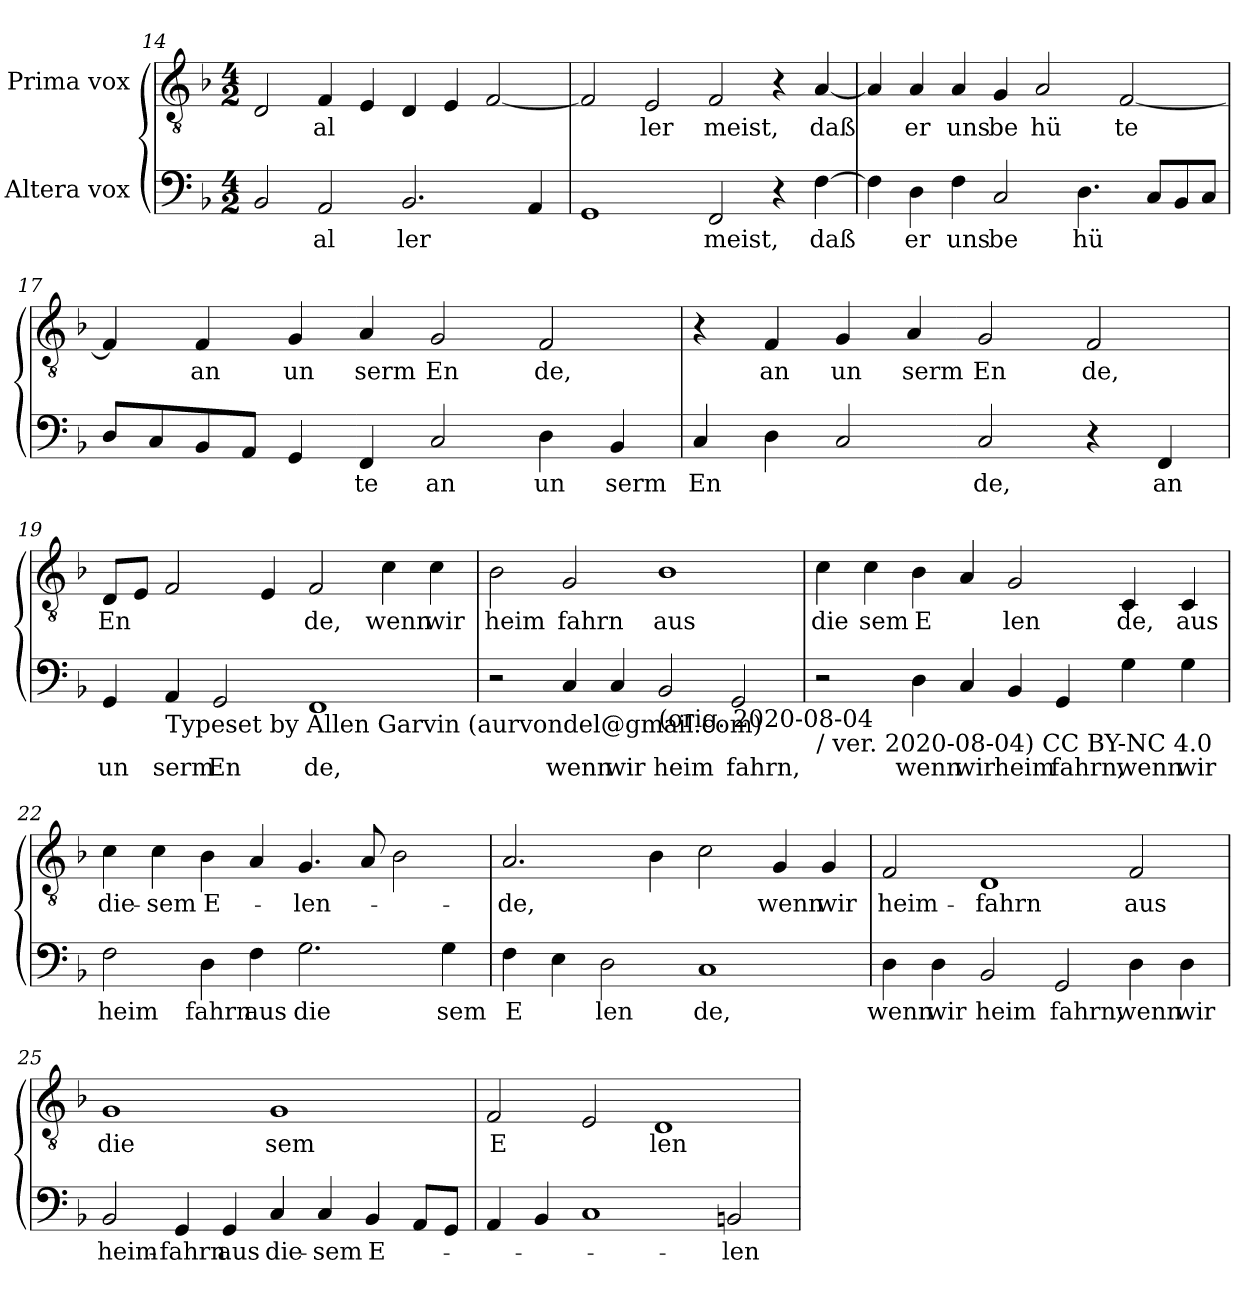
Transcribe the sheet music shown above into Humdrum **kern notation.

**kern	**text	**kern	**text
*part2	*part2	*part1	*part1
*staff2	*staff2	*staff1	*staff1
*I"Altera vox	*	*I"Prima vox	*
*clefF4	*	*clefGv2	*
*k[b-]	*	*k[b-]	*
*F:	*	*F:	*
*M4/2	*	*M4/2	*
=14	=14	=14	=14
2BB-/	.	2D/	.
!	!LO:LY:b	!	!LO:LY:b
2AA/	al	4F/	al
.	.	4E/	.
!	!LO:LY:b	!	!
2.BB-/	ler	4D/	.
.	.	4E/	.
.	.	[<2F/	.
4AA/	.	.	.
=15	=15	=15	=15
1GG	.	2F/]	.
!	!	!	!LO:LY:b
.	.	2E/	ler
!	!LO:LY:b	!	!LO:LY:b
2FF/	meist,	2F/	meist,
4r	.	4r	.
!	!LO:LY:b	!	!LO:LY:b
[<4F\	daß	[<4A/	daß
!!LO:LB:g=z
=16	=16	=16	=16
4F\]	.	4A/]	.
!	!LO:LY:b	!	!LO:LY:b
4D\	er	4A/	er
!	!LO:LY:b	!	!LO:LY:b
4F\	uns	4A/	uns
!	!LO:LY:b	!	!LO:LY:b
2C/	be	4G/	be
!	!	!	!LO:LY:b
.	.	2A/	hü
!	!LO:LY:b	!	!
4.D\	hü	.	.
!	!	!	!LO:LY:b
.	.	[<2F/	te
8C/L	.	.	.
8BB-/	.	.	.
8C/J	.	.	.
=17	=17	=17	=17
8D/L	.	4F/]	.
8C/	.	.	.
!	!	!	!LO:LY:b
8BB-/	.	4F/	an
8AA/J	.	.	.
!	!	!	!LO:LY:b
4GG/	.	4G/	un
!	!LO:LY:b	!	!LO:LY:b
4FF/	te	4A/	serm
!	!LO:LY:b	!	!LO:LY:b
2C/	an	2G/	En
!	!LO:LY:b	!	!LO:LY:b
4D\	un	2F/	de,
!	!LO:LY:b	!	!
4BB-/	serm	.	.
=18	=18	=18	=18
!	!LO:LY:b	!	!
4C/	En	4r	.
!	!	!	!LO:LY:b
4D\	.	4F/	an
!	!	!	!LO:LY:b
2C/	.	4G/	un
!	!	!	!LO:LY:b
.	.	4A/	serm
!	!LO:LY:b	!	!LO:LY:b
2C/	de,	2G/	En
!	!	!	!LO:LY:b
4r	.	2F/	de,
!	!LO:LY:b	!	!
4FF/	an	.	.
!!LO:LB:g=z
=19	=19	=19	=19
!	!LO:LY:b	!	!LO:LY:b
4GG/	un	8D/L	En
.	.	8E/J	.
!LO:TX:b:t=Typeset by Allen Garvin (aurvondel@gmail.com)	!	!	!
!	!LO:LY:b	!	!
4AA/	serm	2F/	.
!	!LO:LY:b	!	!
2GG/	En	.	.
.	.	4E/	.
!	!LO:LY:b	!	!LO:LY:b
1FF	de,	2F/	de,
!	!	!	!LO:LY:b
.	.	4c\	wenn
!	!	!	!LO:LY:b
.	.	4c\	wir
=20	=20	=20	=20
!	!	!	!LO:LY:b
2r	.	2B-\	heim
!	!LO:LY:b	!	!LO:LY:b
4C/	wenn	2G/	fahrn
!	!LO:LY:b	!	!
4C/	wir	.	.
!LO:TX:b:t=(orig. 2020-08-04	!	!	!
!	!LO:LY:b	!	!LO:LY:b
2BB-/	heim	1B-	aus
!	!LO:LY:b	!	!
2GG/	fahrn,	.	.
=21	=21	=21	=21
!LO:TX:b:t=/ ver. 2020-08-04) CC BY-NC 4.0	!	!	!
!	!	!	!LO:LY:b
2r	.	4c\	die
!	!	!	!LO:LY:b
.	.	4c\	sem
!	!LO:LY:b	!	!LO:LY:b
4D\	wenn	4B-\	E
!	!LO:LY:b	!	!
4C/	wir	4A/	.
!	!LO:LY:b	!	!LO:LY:b
4BB-/	heim	2G/	len
!	!LO:LY:b	!	!
4GG/	fahrn,	.	.
!	!LO:LY:b	!	!LO:LY:b
4G\	wenn	4C/	de,
!	!LO:LY:b	!	!LO:LY:b
4G\	wir	4C/	aus
!!LO:PB:g=z
=22	=22	=22	=22
!	!LO:LY:b	!	!LO:LY:b
2F\	heim	4c\	die-
!	!	!	!LO:LY:b
.	.	4c\	-sem
!	!LO:LY:b	!	!LO:LY:b
4D\	fahrn	4B-\	E-
!	!LO:LY:b	!	!
4F\	aus	4A/	.
!	!LO:LY:b	!	!LO:LY:b
2.G\	die	4.G/	-len-
.	.	8A/	.
.	.	2B-\	.
!	!LO:LY:b	!	!
4G\	sem	.	.
=23	=23	=23	=23
!	!LO:LY:b	!	!LO:LY:b
4F\	E	2.A/	-de,
4E\	.	.	.
!	!LO:LY:b	!	!
2D\	len	.	.
.	.	4B-\	.
!	!LO:LY:b	!	!
1C	de,	2c\	.
!	!	!	!LO:LY:b
.	.	4G/	wenn
!	!	!	!LO:LY:b
.	.	4G/	wir
=24	=24	=24	=24
!	!LO:LY:b	!	!LO:LY:b
4D\	wenn	2F/	heim-
!	!LO:LY:b	!	!
4D\	wir	.	.
!	!LO:LY:b	!	!LO:LY:b
2BB-/	heim	1D	-fahrn
!	!LO:LY:b	!	!
2GG/	fahrn,	.	.
!	!LO:LY:b	!	!LO:LY:b
4D\	wenn	2F/	aus
!	!LO:LY:b	!	!
4D\	wir	.	.
!!LO:LB:g=z
=25	=25	=25	=25
!	!LO:LY:b	!	!LO:LY:b
2BB-/	heim-	1G	die
!	!LO:LY:b	!	!
4GG/	-fahrn	.	.
!	!LO:LY:b	!	!
4GG/	aus	.	.
!	!LO:LY:b	!	!LO:LY:b
4C/	die-	1G	sem
!	!LO:LY:b	!	!
4C/	-sem	.	.
!	!LO:LY:b	!	!
4BB-/	E-	.	.
8AA/L	.	.	.
8GG/J	.	.	.
=26	=26	=26	=26
!	!	!	!LO:LY:b
4AA/	.	2F/	E
4BB-/	.	.	.
1C	.	2E/	.
!	!	!	!LO:LY:b
.	.	1D	len
!	!LO:LY:b	!	!
2BBn/	-len-	.	.
=	=	=	=
*-	*-	*-	*-
